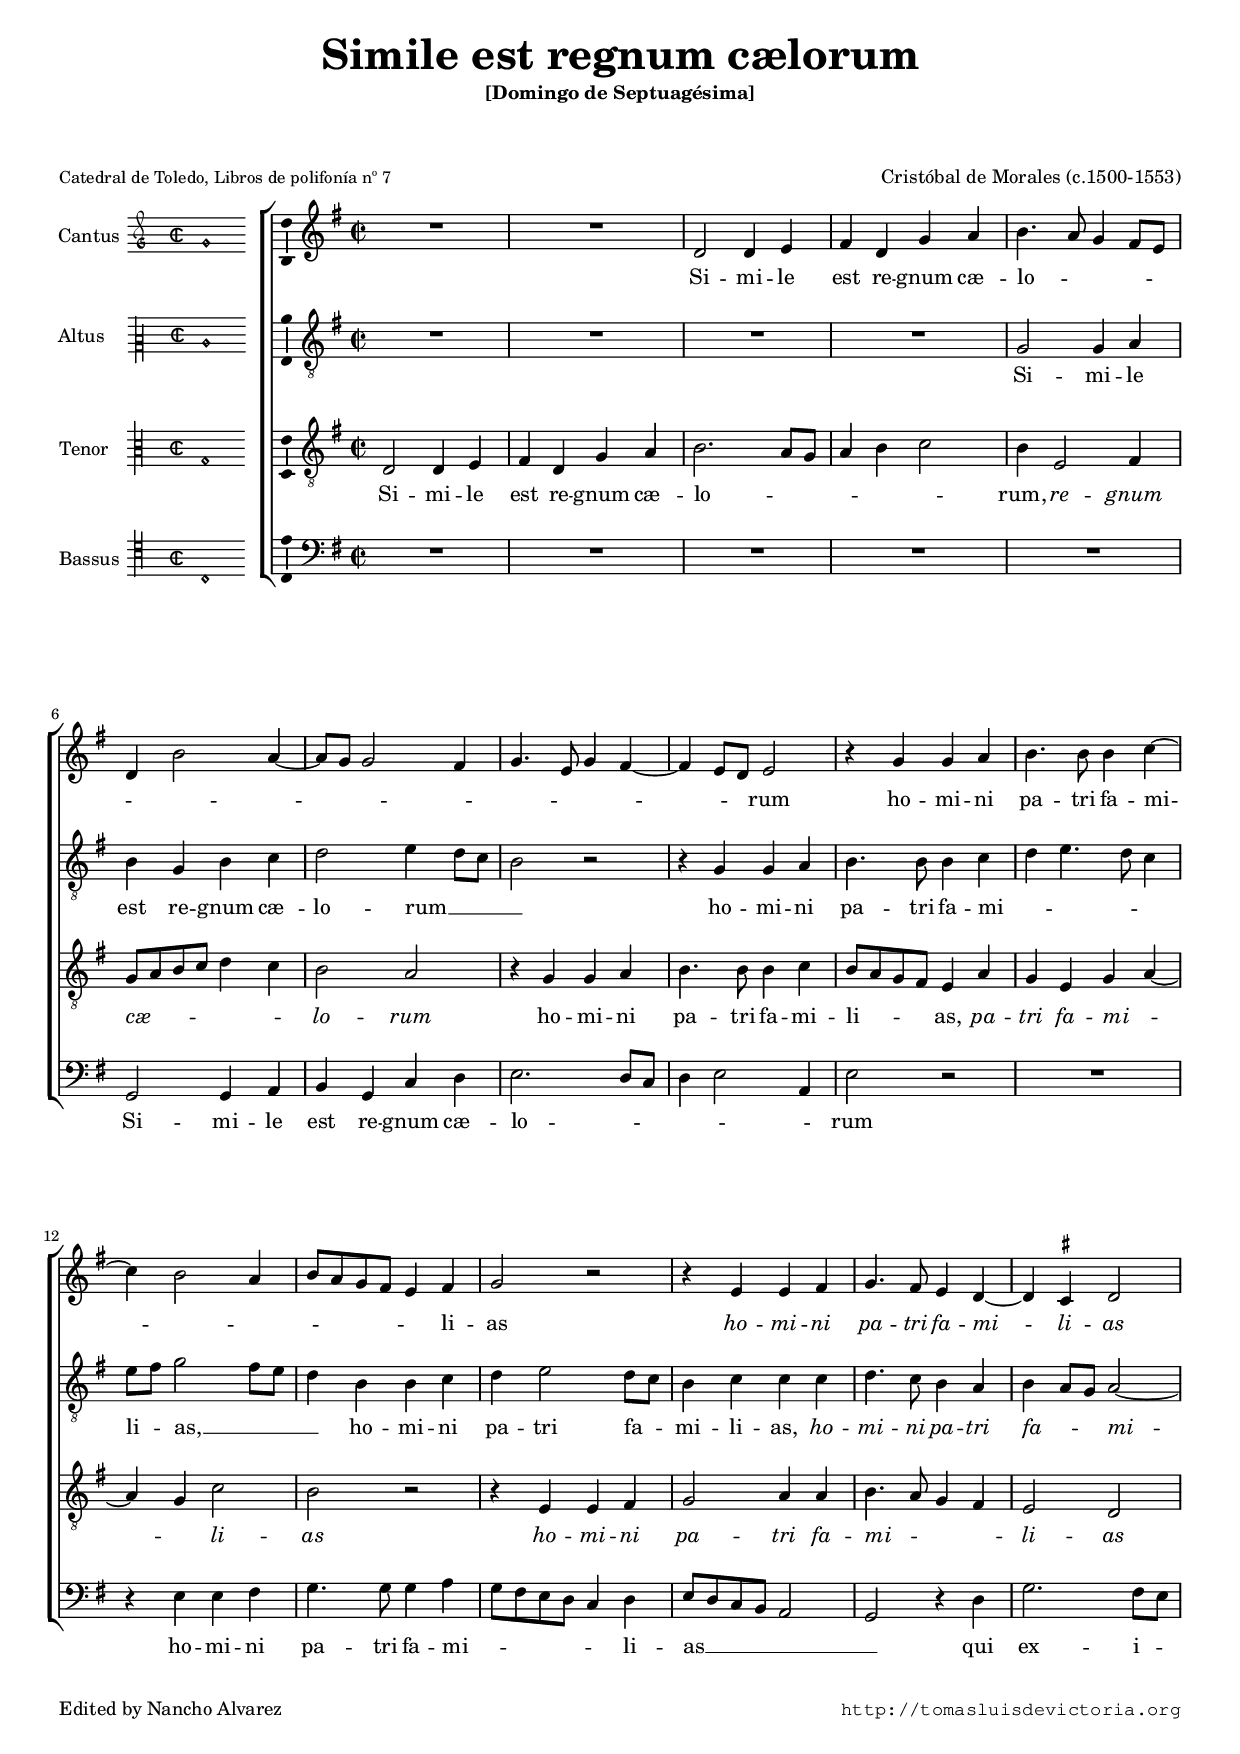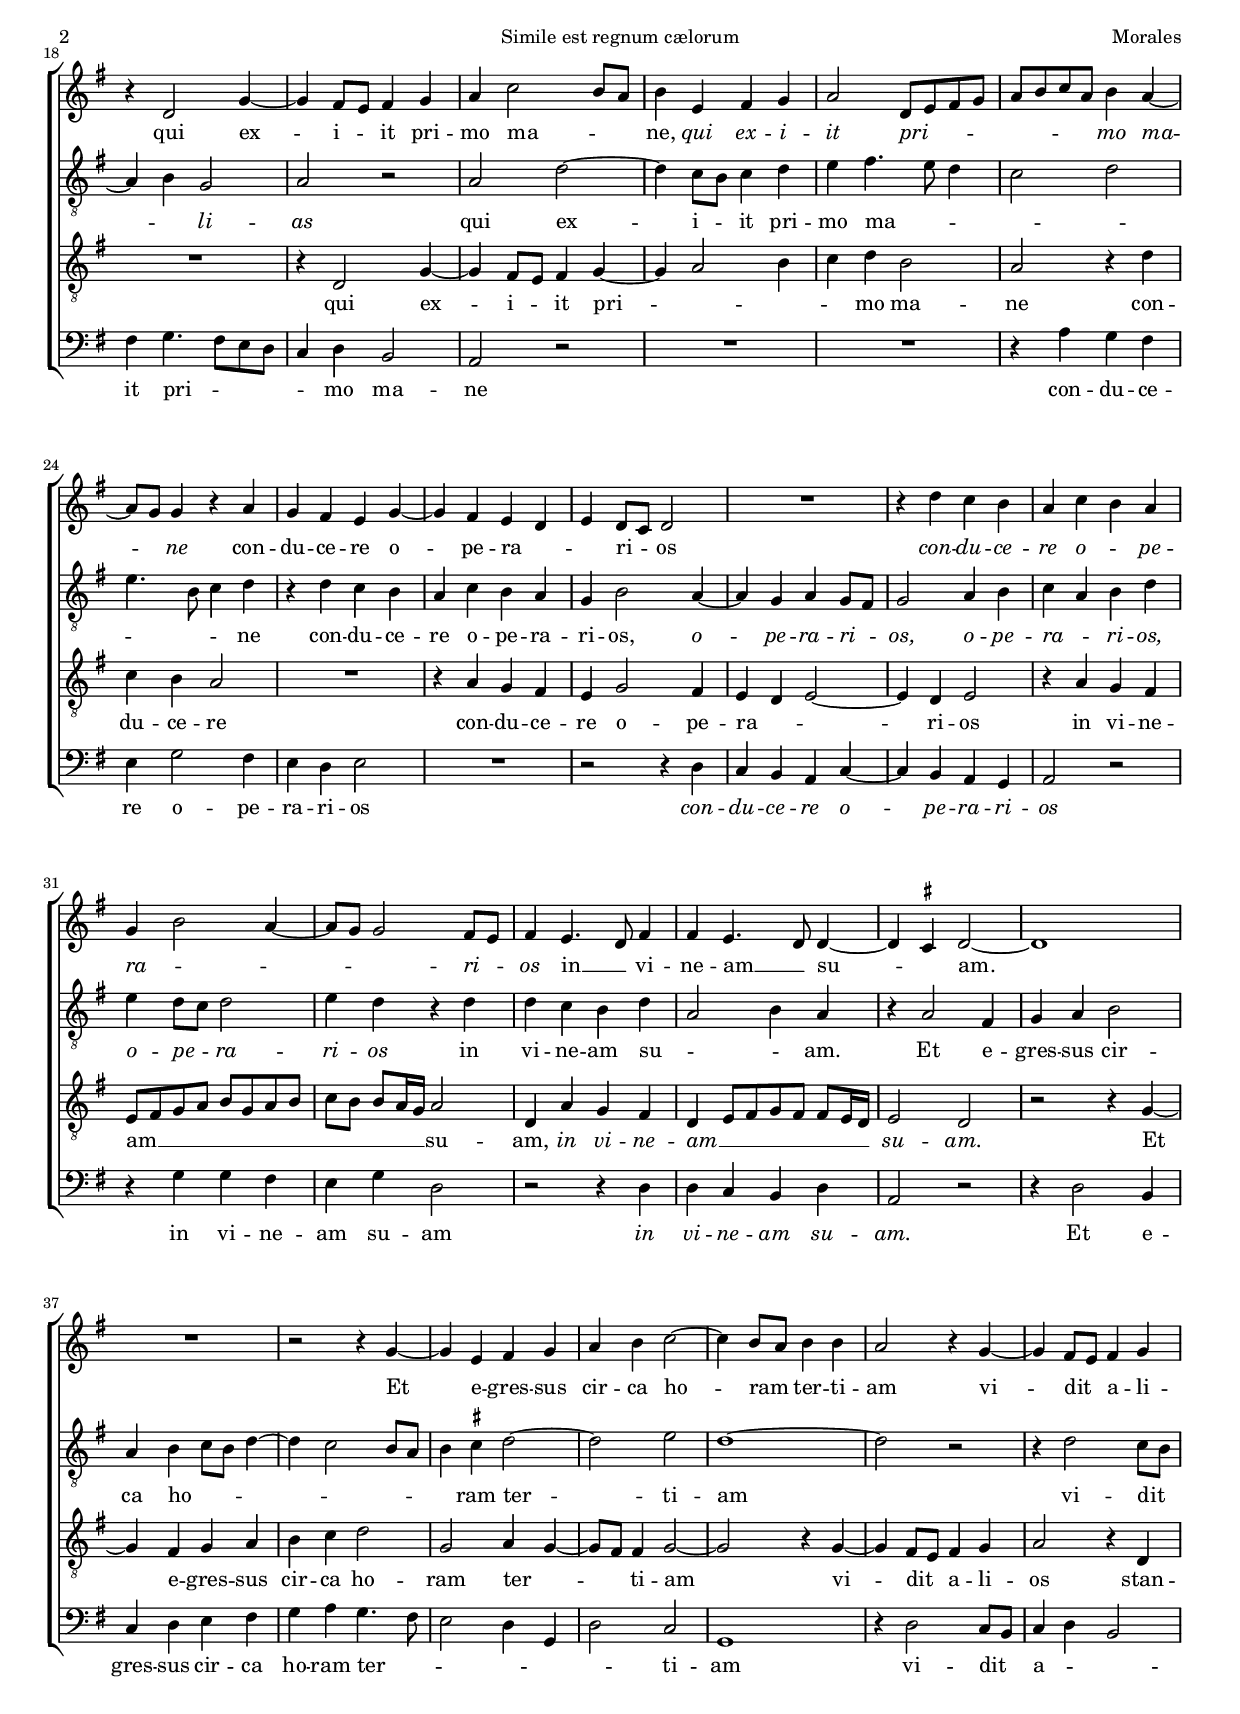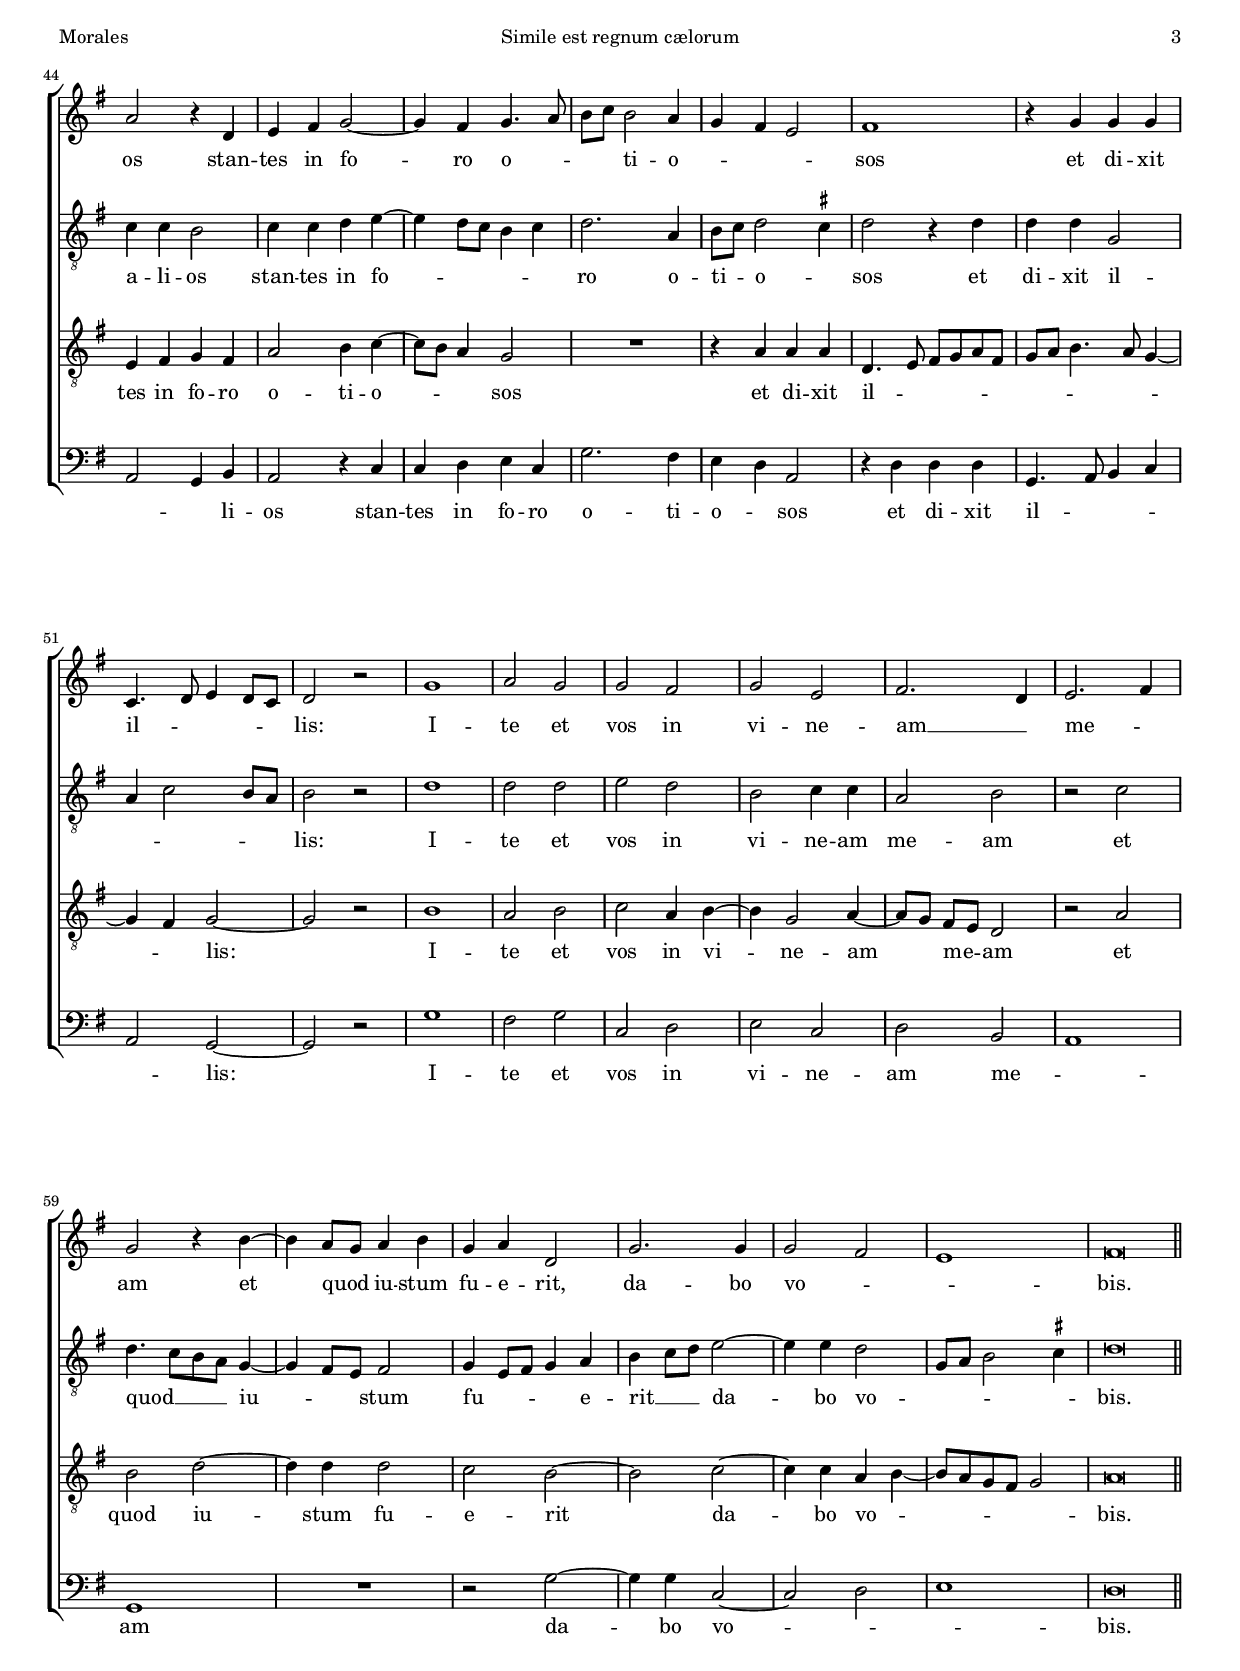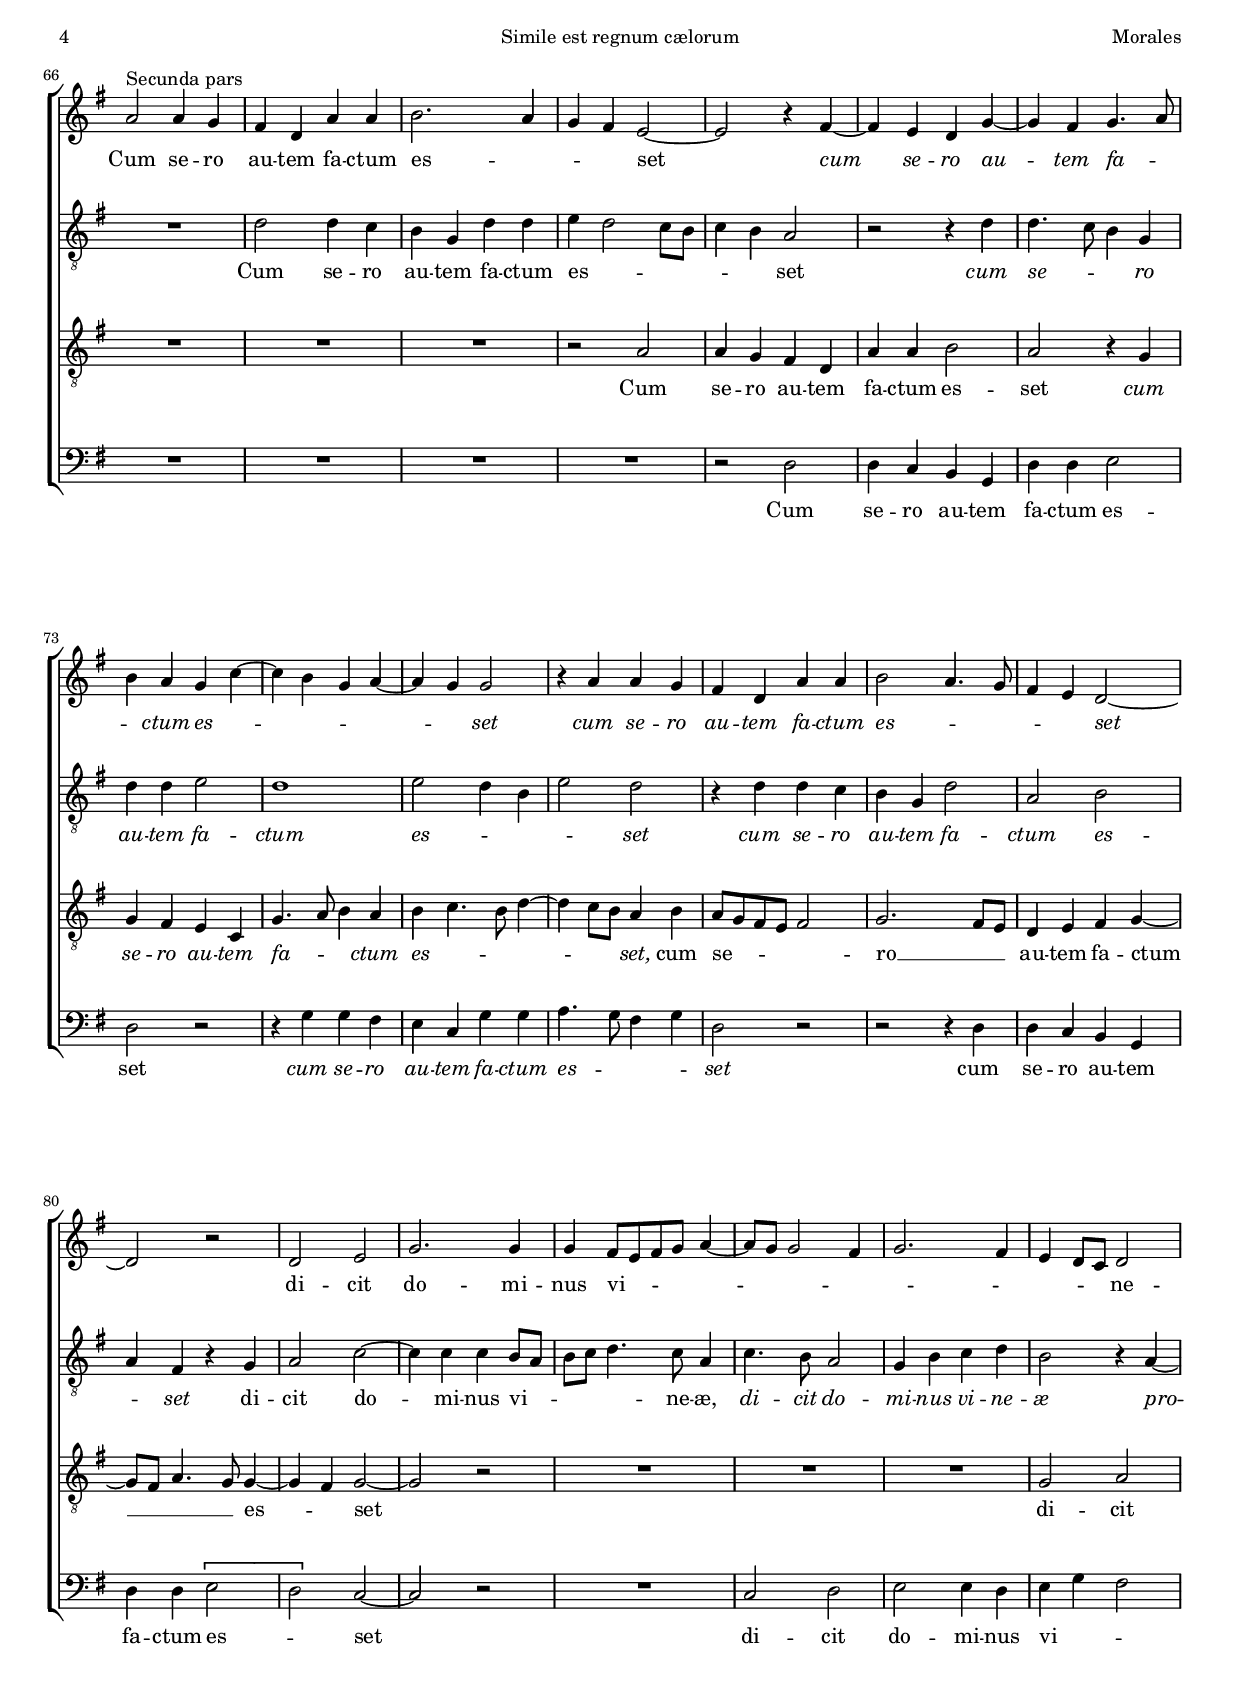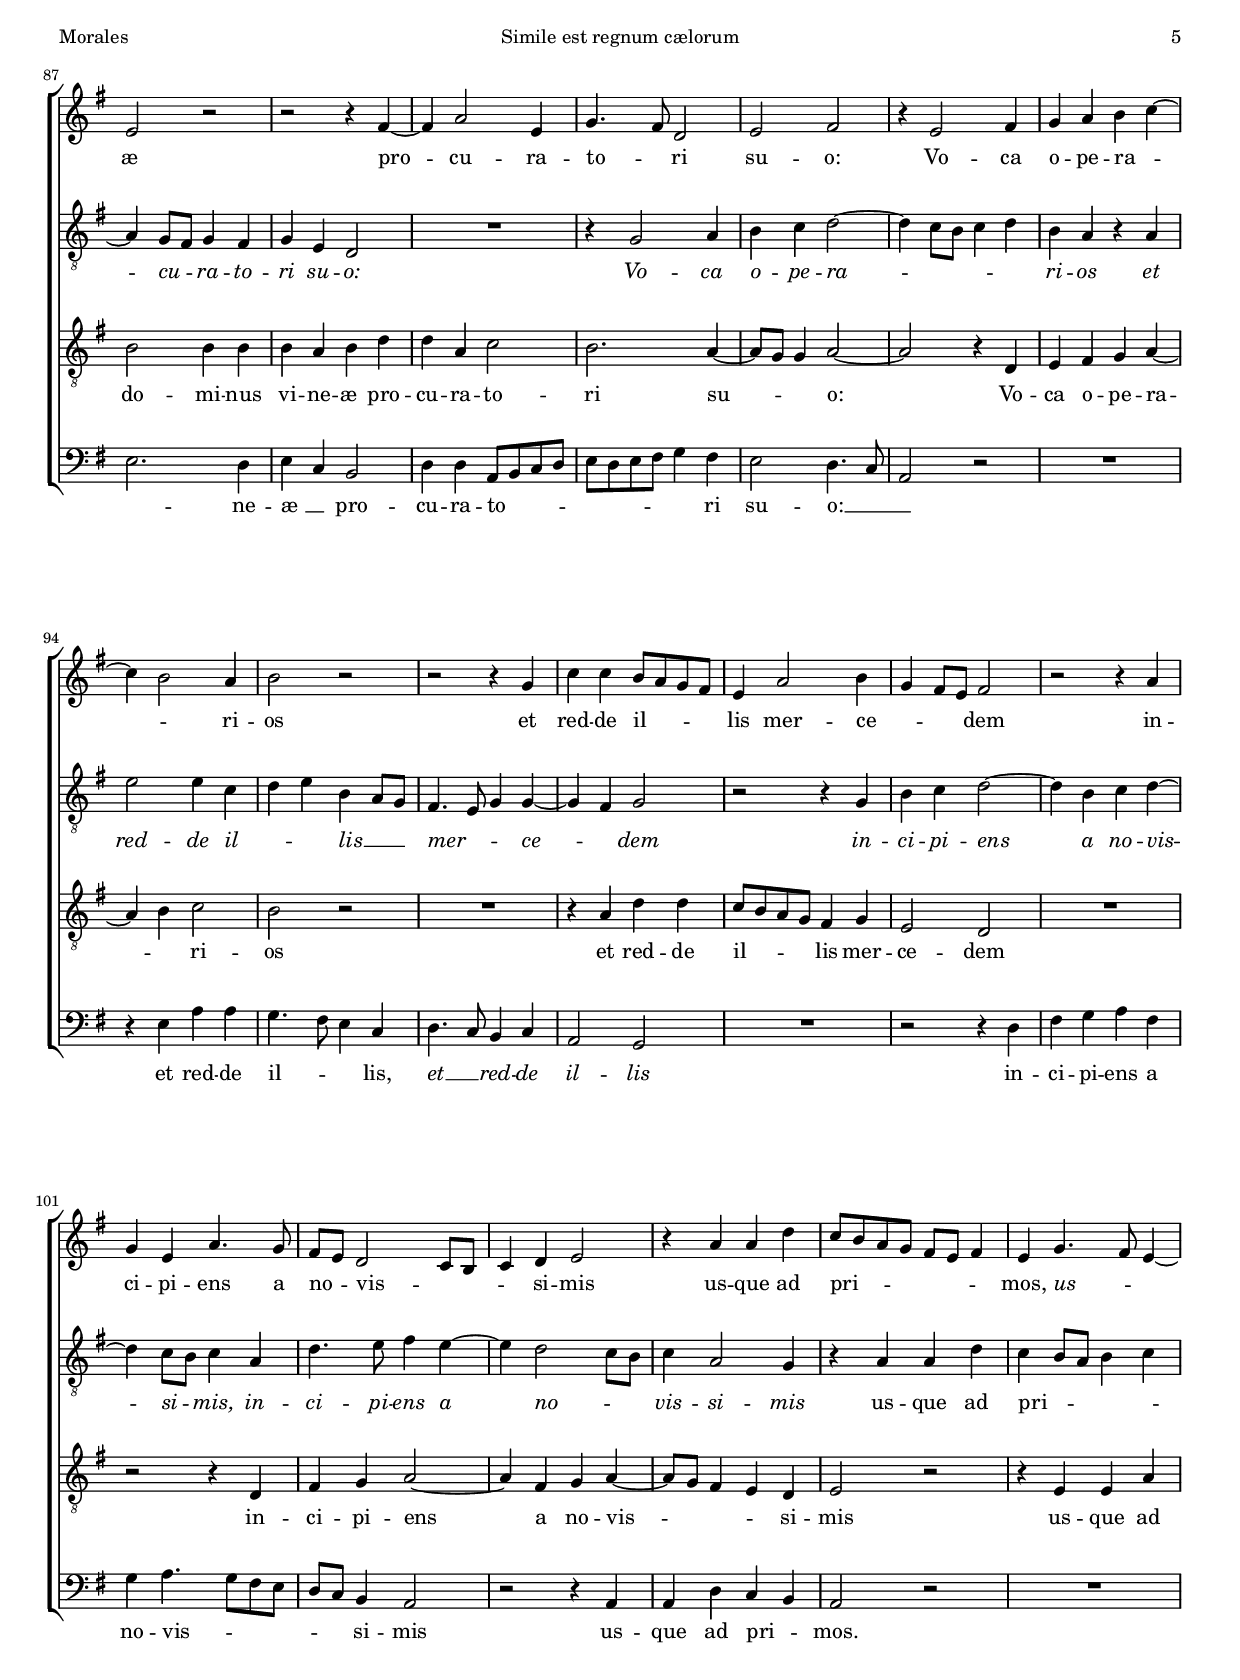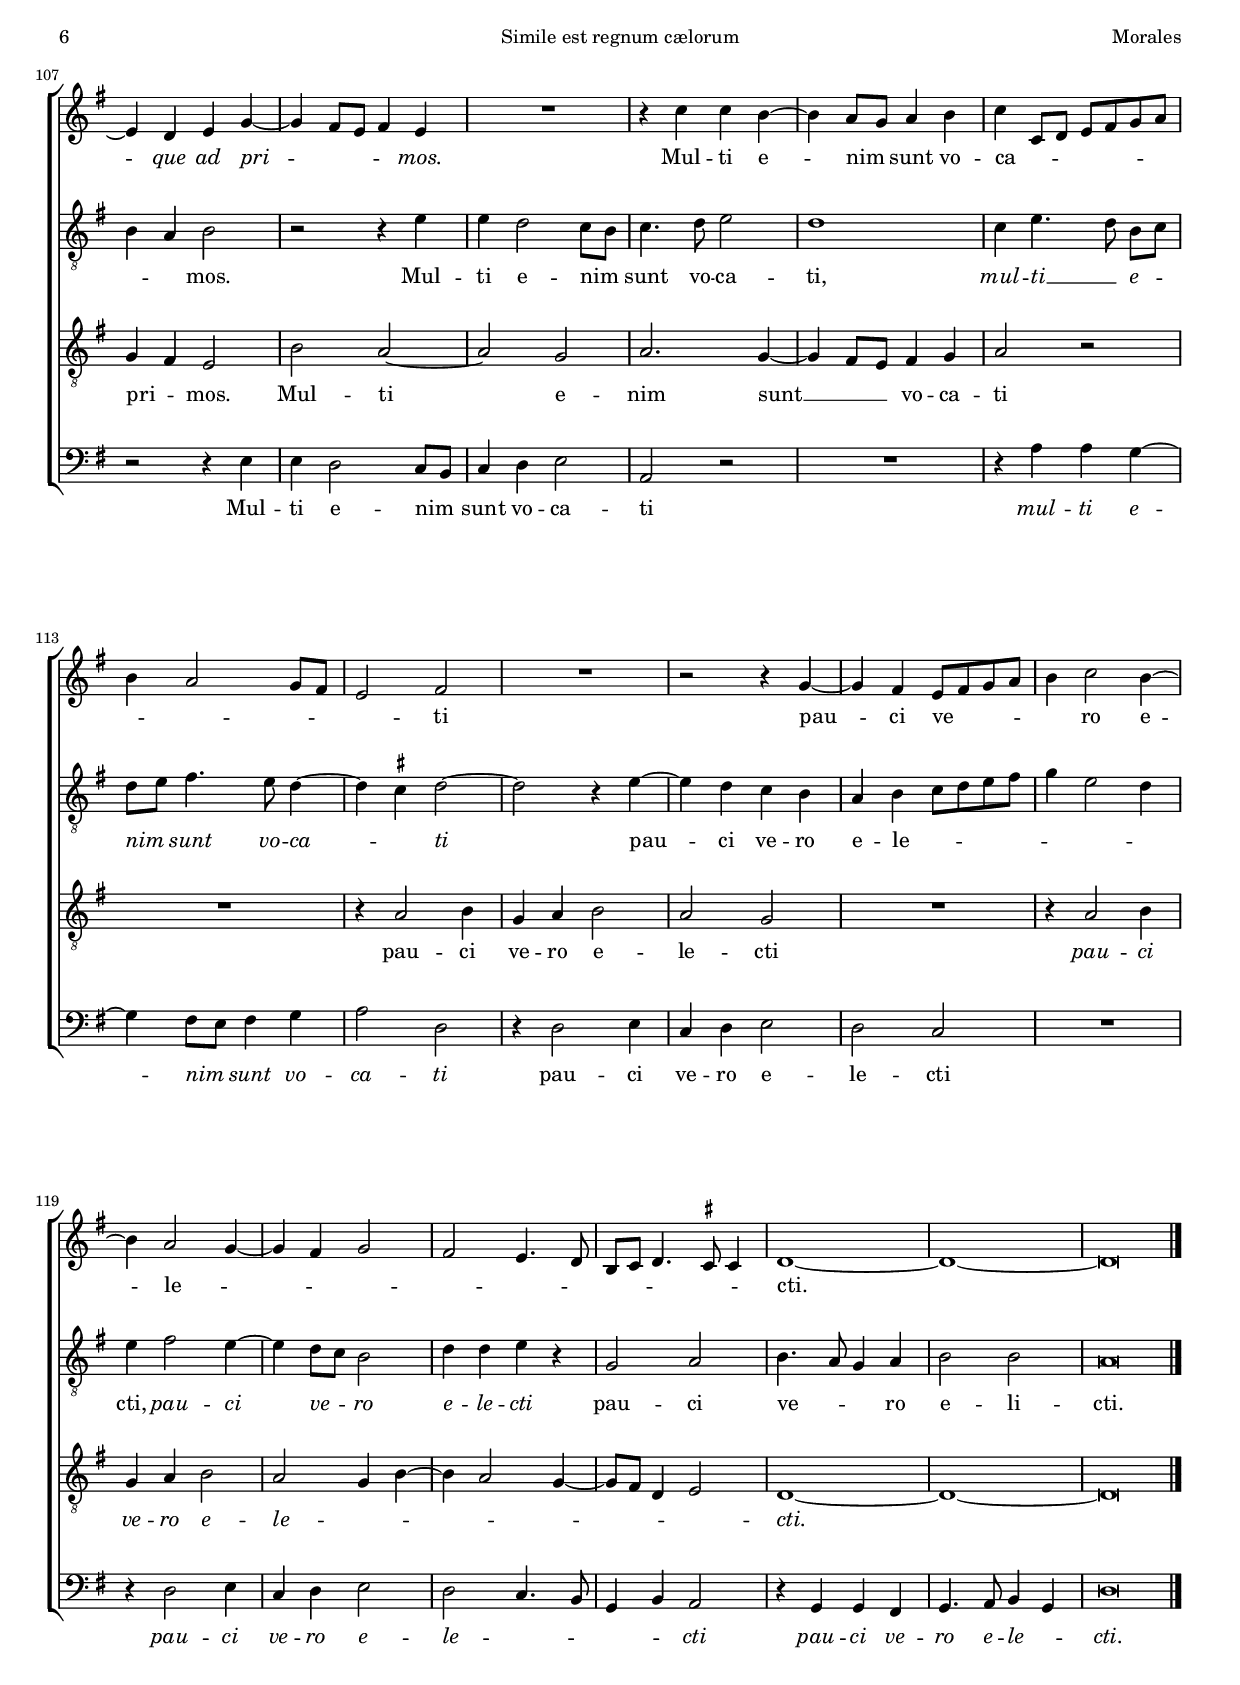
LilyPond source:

\version "2.18.0"

#(set-default-paper-size "a4")
#(set-global-staff-size 16.4)
#(ly:set-option 'point-and-click #f)
%mobile -s15.5 -i3.2

italicas=\override LyricText.font-shape = #'italic
rectas=\override LyricText.font-shape = #'upright
ss=\once \set suggestAccidentals = ##t
incipitwidth = 20
mtempo={\tempo 4 = 100}
mtempob={\tempo 4 = 50}

htitle="Simile est regnum cælorum"
hcomposer="Morales"

\header {
	title=\markup{\fontsize #3 "Simile est regnum cælorum"}
	subtitle=\markup{\smaller "[Domingo de Septuagésima]"}
	subsubtitle=\markup{\null \vspace #2 }
	composer="Cristóbal de Morales (c.1500-1553)"
        pdfauthor=\composer
	%opus="(-)"
	poet=\markup{\fontsize #-1 "Catedral de Toledo, Libros de polifonía nº 7"}
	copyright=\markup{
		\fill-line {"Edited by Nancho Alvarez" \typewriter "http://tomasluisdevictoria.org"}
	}
%	tagline=""
}


global={\key c \major \time 2/2 
        \skip 1*65 \bar "||" \pageBreak
	\skip 1*60 \bar "|."
}

cantus={
	R1*4/4 |
	R1*4/4 |
	g'2 g'4 a' |
	b' g' c'' d'' |
%5
	e''4. d''8 c''4 b'8 a' |
	g'4 e''2 d''4 ~ |
	d''8 c'' c''2 b'4 |
	c''4. a'8 c''4 b' ~ |
	b' a'8 g' a'2 |
%10
	r4 c'' c'' d'' |
	e''4. e''8 e''4 f'' ~ |
	f'' e''2 d''4 |
	e''8 d'' c'' b' a'4 b' |
	c''2 r |
%15
	r4 a' a' b' |
	c''4. b'8 a'4 g' ~ |
	g' \ss fis' g'2 |
	r4 g'2 c''4 ~ |
	c'' b'8 a' b'4 c'' |
%20
	d'' f''2 e''8 d'' |
	e''4 a' b' c'' |
	d''2 g'8 a' b' c'' |
	d'' e'' f'' d'' e''4 d'' ~ |
	d''8 c'' c''4 r d'' |
%25
	c'' b' a' c'' ~ |
	c'' b' a' g' |
	a' g'8 f' g'2 |
	R1*4/4 |
	r4 g'' f'' e'' |
%30
	d'' f'' e'' d'' |
	c'' e''2 d''4 ~ |
	d''8 c'' c''2 b'8 a' |
	b'4 a'4. g'8 b'4 |
	b' a'4. g'8 g'4 ~ |
%35
	g' \ss fis' g'2 ~ |
	g'1 |
	R1*4/4 |
	r2 r4 c'' ~ |
	c'' a' b' c'' |
%40
	d'' e'' f''2 ~ |
	f''4 e''8 d'' e''4 e'' |
	d''2 r4 c'' ~ |
	c'' b'8 a' b'4 c'' |
	d''2 r4 g' |
%45
	a' b' c''2 ~ |
	c''4 b' c''4. d''8 |
	e'' f'' e''2 d''4 |
	c'' b' a'2 |
	b'1 |
%50
	r4 c'' c'' c'' |
	f'4. g'8 a'4 g'8 f' |
	g'2 r |
	c''1 |
	d''2 c'' |
%55
	c'' b' |
	c'' a' |
	b'2. g'4 |
	a'2. b'4 |
	c''2 r4 e'' ~ |
%60
	e'' d''8 c'' d''4 e'' |
	c'' d'' g'2 |
	c''2. c''4 |
	c''2 b' |
	a'1 |
%65
	b'\breve*1/2 |
	d''2^"Secunda pars" d''4 c'' |
	b' g' d'' d'' |
	e''2. d''4 |
	c'' b' a'2 ~ |
%70
	a' r4 b' ~ |
	b' a' g' c'' ~ |
	c'' b' c''4. d''8 |
	e''4 d'' c'' f'' ~ |
	f'' e'' c'' d'' ~ |
%75
	d'' c'' c''2 |
	r4 d'' d'' c'' |
	b' g' d'' d'' |
	e''2 d''4. c''8 |
	b'4 a' g'2 ~ |
%80
	g' r |
	g' a' |
	c''2. c''4 |
	c''  b'8[ a' b' c''] d''4 ~ |
	d''8 c'' c''2 b'4 |
%85
	c''2. b'4 |
	a' g'8 f' g'2 |
	a' r |
	r r4 b' ~ |
	b' d''2 a'4 |
%90
	c''4. b'8 g'2 |
	a' b' |
	r4 a'2 b'4 |
	c'' d'' e'' f'' ~ |
	f'' e''2 d''4 |
%95
	e''2 r |
	r r4 c'' |
	f'' f'' e''8 d'' c'' b' |
	a'4 d''2 e''4 |
	c'' b'8 a' b'2 |
%100
	r r4 d'' |
	c'' a' d''4. c''8 |
	b' a' g'2 f'8 e' |
	f'4 g' a'2 |
	r4 d'' d'' g'' |
%105
	f''8 e'' d'' c'' b' a' b'4 |
	a' c''4. b'8 a'4 ~ |
	a' g' a' c'' ~ |
	c'' b'8 a' b'4 a' |
	R1*4/4 |
%110
	r4 f'' f'' e'' ~ |
	e'' d''8 c'' d''4 e'' |
	f'' f'8 g' a' b' c'' d'' |
	e''4 d''2 c''8 b' |
	a'2 b' |
%115
	R1*4/4 |
	r2 r4 c'' ~ |
	c'' b' a'8 b' c'' d'' |
	e''4 f''2 e''4 ~ |
	e'' d''2 c''4 ~ |
%120
	c'' b' c''2 |
	b' a'4. g'8 |
	e' f' g'4. \ss fis'8 fis'4 |
	g'1 ~ |
	g' ~ |
%125
	g'\breve*1/2
}

altus={
	R1*4/4 |
	R1*4/4 |
	R1*4/4 |
	R1*4/4 |
%5
	c'2 c'4 d' |
	e' c' e' f' |
	g'2 a'4 g'8 f' |
	e'2 r |
	r4 c' c' d' |
%10
	e'4. e'8 e'4 f' |
	g' a'4. g'8 f'4 |
	a'8 b' c''2 b'8 a' |
	g'4 e' e' f' |
	g' a'2 g'8 f' |
%15
	e'4 f' f' f' |
	g'4. f'8 e'4 d' |
	e' d'8 c' d'2 ~ |
	d'4 e' c'2 |
	d' r |
%20
	d' g' ~ |
	g'4 f'8 e' f'4 g' |
	a' b'4. a'8 g'4 |
	f'2 g' |
	a'4. e'8 f'4 g' |
%25
	r g' f' e' |
	d' f' e' d' |
	c' e'2 d'4 ~ |
	d' c' d' c'8 b |
	c'2 d'4 e' |
%30
	f' d' e' g' |
	a' g'8 f' g'2 |
	a'4 g' r g' |
	g' f' e' g' |
	d'2 e'4 d' |
%35
	r d'2 b4 |
	c' d' e'2 |
	d'4 e' f'8 e' g'4 ~ |
	g' f'2 e'8 d' |
	e'4 \ss fis' g'2 ~ |
%40
	g' a' |
	g'1 ~ |
	g'2 r |
	r4 g'2 f'8 e' |
	f'4 f' e'2 |
%45
	f'4 f' g' a' ~ |
	a' g'8 f' e'4 f' |
	g'2. d'4 |
	e'8 f' g'2 \ss fis'4 |
	g'2 r4 g' |
%50
	g' g' c'2 |
	d'4 f'2 e'8 d' |
	e'2 r |
	g'1 |
	g'2 g' |
%55
	a' g' |
	e' f'4 f' |
	d'2 e' |
	r f' |
	g'4.  f'8[ e' d'] c'4 ~ |
%60
	c' b8 a b2 |
	c'4 a8 b c'4 d' |
	e' f'8 g' a'2 ~ |
	a'4 a' g'2 |
	c'8 d' e'2 \ss fis'4 |
%65
	g'\breve*1/2 |
	R1*4/4 |
	g'2 g'4 f' |
	e' c' g' g' |
	a' g'2 f'8 e' |
%70
	f'4 e' d'2 |
	r r4 g' |
	g'4. f'8 e'4 c' |
	g' g' a'2 |
	g'1 |
%75
	a'2 g'4 e' |
	a'2 g' |
	r4 g' g' f' |
	e' c' g'2 |
	d' e' |
%80
	d'4 b r c' |
	d'2 f' ~ |
	f'4 f' f' e'8 d' |
	e' f' g'4. f'8 d'4 |
	f'4. e'8 d'2 |
%85
	c'4 e' f' g' |
	e'2 r4 d' ~ |
	d' c'8 b c'4 b |
	c' a g2 |
	R1*4/4 |
%90
	r4 c'2 d'4 |
	e' f' g'2 ~ |
	g'4 f'8 e' f'4 g' |
	e' d' r d' |
	a'2 a'4 f' |
%95
	g' a' e' d'8 c' |
	b4. a8 c'4 c' ~ |
	c' b c'2 |
	r r4 c' |
	e' f' g'2 ~ |
%100
	g'4 e' f' g' ~ |
	g' f'8 e' f'4 d' |
	g'4. a'8 b'4 a' ~ |
	a' g'2 f'8 e' |
	f'4 d'2 c'4 |
%105
	r d' d' g' |
	f' e'8 d' e'4 f' |
	e' d' e'2 |
	r r4 a' |
	a' g'2 f'8 e' |
%110
	f'4. g'8 a'2 |
	g'1 |
	f'4 a'4. g'8  e'[ f'] |
	g' a' b'4. a'8 g'4 ~ |
	g' \ss fis' g'2 ~ |
%115
	g' r4 a' ~ |
	a' g' f' e' |
	d' e' f'8 g' a' b' |
	c''4 a'2 g'4 |
	a' b'2 a'4 ~ |
%120
	a' g'8 f' e'2 |
	g'4 g' a' r |
	c'2 d' |
	e'4. d'8 c'4 d' |
	e'2 e' |
%125
	d'\breve*1/2
}

tenor={
	g2 g4 a |
	b g c' d' |
	e'2. d'8 c' |
	d'4 e' f'2 |
%5
	e'4 a2 b4 |
	c'8 d' e' f' g'4 f' |
	e'2 d' |
	r4 c' c' d' |
	e'4. e'8 e'4 f' |
%10
	e'8 d' c' b a4 d' |
	c' a c' d' ~ |
	d' c' f'2 |
	e' r |
	r4 a a b |
%15
	c'2 d'4 d' |
	e'4. d'8 c'4 b |
	a2 g |
	R1*4/4 |
	r4 g2 c'4 ~ |
%20
	c' b8 a b4 c' ~ |
	c' d'2 e'4 |
	f' g' e'2 |
	d' r4 g' |
	f' e' d'2 |
%25
	R1*4/4 |
	r4 d' c' b |
	a c'2 b4 |
	a g a2 ~ |
	a4 g a2 |
%30
	r4 d' c' b |
	a8 b c' d' e' c' d' e' |
	 f'[ e']  e'[ d'16 c'] d'2 |
	g4 d' c' b |
	g  a8[ b c' b]  b[ a16 g] |
%35
	a2 g |
	r r4 c' ~ |
	c' b c' d' |
	e' f' g'2 |
	c' d'4 c' ~ |
%40
	c'8 b b4 c'2 ~ |
	c' r4 c' ~ |
	c' b8 a b4 c' |
	d'2 r4 g |
	a b c' b |
%45
	d'2 e'4 f' ~ |
	f'8 e' d'4 c'2 |
	R1*4/4 |
	r4 d' d' d' |
	g4. a8 b c' d' b |
%50
	c' d' e'4. d'8 c'4 ~ |
	c' b c'2 ~ |
	c' r |
	e'1 |
	d'2 e' |
%55
	f' d'4 e' ~ |
	e' c'2 d'4 ~ |
	 d'8[ c']  b[ a] g2 |
	r d' |
	e' g' ~ |
%60
	g'4 g' g'2 |
	f' e' ~ |
	e' f' ~ |
	f'4 f' d' e' ~ |
	e'8 d' c' b c'2 |
%65
	d'\breve*1/2 |
	R1*4/4 |
	R1*4/4 |
	R1*4/4 |
	r2 d' |
%70
	d'4 c' b g |
	d' d' e'2 |
	d' r4 c' |
	c' b a f |
	c'4. d'8 e'4 d' |
%75
	e' f'4. e'8 g'4 ~ |
	g' f'8 e' d'4 e' |
	d'8 c' b a b2 |
	c'2. b8 a |
	g4 a b c' ~ |
%80
	c'8 b d'4. c'8 c'4 ~ |
	c' b c'2 ~ |
	c' r |
	R1*4/4 |
	R1*4/4 |
%85
	R1*4/4 |
	c'2 d' |
	e' e'4 e' |
	e' d' e' g' |
	g' d' f'2 |
%90
	e'2. d'4 ~ |
	d'8 c' c'4 d'2 ~ |
	d' r4 g |
	a b c' d' ~ |
	d' e' f'2 |
%95
	e' r |
	R1*4/4 |
	r4 d' g' g' |
	f'8 e' d' c' b4 c' |
	a2 g |
%100
	R1*4/4 |
	r2 r4 g |
	b c' d'2 ~ |
	d'4 b c' d' ~ |
	d'8 c' b4 a g |
%105
	a2 r |
	r4 a a d' |
	c' b a2 |
	e' d' ~ |
	d' c' |
%110
	d'2. c'4 ~ |
	c' b8 a b4 c' |
	d'2 r |
	R1*4/4 |
	r4 d'2 e'4 |
%115
	c' d' e'2 |
	d' c' |
	R1*4/4 |
	r4 d'2 e'4 |
	c' d' e'2 |
%120
	d' c'4 e' ~ |
	e' d'2 c'4 ~ |
	c'8 b g4 a2 |
	g1 ~ |
	g ~ |
%125
	g\breve*1/2
}

bassus={
	R1*4/4 |
	R1*4/4 |
	R1*4/4 |
	R1*4/4 |
%5
	R1*4/4 |
	c2 c4 d |
	e c f g |
	a2. g8 f |
	g4 a2 d4 |
%10
	a2 r |
	R1*4/4 |
	r4 a a b |
	c'4. c'8 c'4 d' |
	c'8 b a g f4 g |
%15
	a8 g f e d2 |
	c r4 g |
	c'2. b8 a |
	b4 c'4. b8 a g |
	f4 g e2 |
%20
	d r |
	R1*4/4 |
	R1*4/4 |
	r4 d' c' b |
	a c'2 b4 |
%25
	a g a2 |
	R1*4/4 |
	r2 r4 g |
	f e d f ~ |
	f e d c |
%30
	d2 r |
	r4 c' c' b |
	a c' g2 |
	r r4 g |
	g f e g |
%35
	d2 r |
	r4 g2 e4 |
	f g a b |
	c' d' c'4. b8 |
	a2 g4 c |
%40
	g2 f |
	c1 |
	r4 g2 f8 e |
	f4 g e2 |
	d c4 e |
%45
	d2 r4 f |
	f g a f |
	c'2. b4 |
	a g d2 |
	r4 g g g |
%50
	c4. d8 e4 f |
	d2 c ~ |
	c r |
	c'1 |
	b2 c' |
%55
	f g |
	a f |
	g e |
	d1 |
	c |
%60
	R1*4/4 |
	r2 c' ~ |
	c'4 c' f2 ~ |
	f g |
	a1 |
%65
	g\breve*1/2 |
	R1*4/4 |
	R1*4/4 |
	R1*4/4 |
	R1*4/4 |
%70
	r2 g |
	g4 f e c |
	g g a2 |
	g r |
	r4 c' c' b |
%75
	a f c' c' |
	d'4. c'8 b4 c' |
	g2 r |
	r r4 g |
	g f e c |
%80
	g g \[a2 |
	g\] f ~ |
	f r |
	R1*4/4 |
	f2 g |
%85
	a a4 g |
	a c' b2 | % CSIC b c' b2
	a2. g4 |
	a f e2 |
	g4 g d8 e f g |
%90
	a g a b c'4 b |
	a2 g4. f8 |
	d2 r |
	R1*4/4 |
	r4 a d' d' |
%95
	c'4. b8 a4 f |
	g4. f8 e4 f |
	d2 c |
	R1*4/4 |
	r2 r4 g |
%100
	b c' d' b |
	c' d'4. c'8 b a |
	g f e4 d2 |
	r r4 d |
	d g f e |
%105
	d2 r |
	R1*4/4 |
	r2 r4 a |
	a g2 f8 e |
	f4 g a2 |
%110
	d r |
	R1*4/4 |
	r4 d' d' c' ~ |
	c' b8 a b4 c' |
	d'2 g |
%115
	r4 g2 a4 |
	f g a2 |
	g f |
	R1*4/4 |
	r4 g2 a4 |
%120
	f g a2 |
	g f4. e8 |
	c4 e d2 |
	r4 c c b, |
	c4. d8 e4 c |
%125
	g\breve*1/2
}

textocantus=\lyricmode{
Si -- mi -- le est re -- gnum 
cæ_ -- lo -- _ _ _ _ _ _ _ _ _ _ _ _ _ _ _ _ _ _ rum
ho -- mi -- ni pa -- tri fa -- mi -- _ _ _ _ _ _ _ _ li -- as
\italicas
ho -- mi -- ni pa -- tri fa -- mi -- _ li -- as
\rectas
qui ex -- _ i -- _ it pri -- mo ma -- _ _ ne,
\italicas
qui ex -- i -- it pri -- _ _ _ _ _ _ _ mo ma -- _ _ ne
\rectas
con -- du -- ce -- re o -- _ pe -- ra -- _ _ ri -- _ os
\italicas
con -- du -- ce -- re o -- _ pe -- ra -- _ _ _ _ _ ri -- _ os
\rectas
in __ _ vi -- ne -- am __ _ su -- _ _ am. _
Et _ e -- gres -- sus cir -- ca ho -- _ ram _ ter -- ti -- am
vi -- _ dit _ a -- li -- os
stan -- tes in fo -- _ ro o -- _ _ _ ti -- o -- _ _ _ sos
et di -- xit il -- _ _ _ _ lis:
I -- te et vos in vi -- ne -- am __ _ me -- _ am
et _ quod _ iu -- stum fu -- e -- rit,
da -- bo vo -- _ _ bis.
Cum se -- ro au -- tem fa -- ctum es -- _ _ _ set _
\italicas
cum _ se -- ro au -- _ tem fa -- _ _ ctum es -- _ _ _ _ _ _ _ set
cum se -- ro au -- tem fa -- ctum es -- _ _ _ _ set _
\rectas
di -- cit do -- mi -- nus vi -- _ _ _ _ _ _ _ _ _ _ _ _ _ ne -- æ_
pro -- _ cu -- ra -- to -- _ ri su -- o:
Vo -- ca o -- pe -- ra -- _ _ _ ri -- os
et red -- de il -- _ _ _ lis mer -- ce -- _ _ _ dem
in -- ci -- pi -- ens a no -- _ vis -- _ _ _ si -- mis
us -- que ad pri -- _ _ _ _ _ _ mos,
\italicas
us -- _ _ _ que ad pri -- _ _ _ _ mos.
\rectas
Mul -- ti e -- _ nim _ sunt vo -- ca -- _ _ _ _ _ _ _ _ _ _ _ ti
pau -- _ ci ve -- _ _ _ _ ro e -- _ le -- _ _ _ _ _ _ _ _ _ _ _ _ cti. _ _ 

}

textoaltus=\lyricmode{
Si -- mi -- le est re -- gnum cæ_ -- lo -- rum __ _ _ _ 
ho -- mi -- ni pa -- tri fa -- mi -- _ _ _ _ li -- _ as, __ _ _ _ 
ho -- mi -- ni pa -- tri fa -- _ mi -- li -- as,
\italicas
ho -- mi -- ni pa -- tri fa -- _ _ mi -- _ _ li -- as
\rectas
qui ex -- _ i -- _ it pri -- mo ma -- _ _ _ _ _ _ _ ne
con -- du -- ce -- re o -- pe -- ra -- ri -- os,
\italicas
o -- _ pe -- ra -- ri -- _ os,
o -- pe -- ra -- _ ri -- os,
o -- pe -- _ ra -- ri -- os
\rectas
in vi -- ne -- am su -- _ _ am.
Et e -- gres -- sus cir -- ca ho -- _ _ _ _ _ _ _ _ ram ter -- _ ti -- am _ % ram _
vi -- dit _ a -- li -- os stan -- tes in fo -- _ _ _ _ _ ro 
o -- ti -- _ o -- _ sos
et di -- xit il -- _ _ _ _ lis:
I -- te et vos in vi -- ne -- am me -- am
et quod __ _ _ _ iu -- _ _ _ stum fu -- _ _ _ e -- rit __ _ _ 
da -- _ bo vo -- _ _ _ _ bis.
Cum se -- ro au -- tem fa -- ctum es -- _ _ _ _ _ set
\italicas
cum se -- _ _ ro au -- tem fa -- ctum es -- _ _ _ set
cum se -- ro au -- tem fa -- ctum es -- _ set
\rectas
di -- cit do -- _ mi -- nus vi -- _ _ _ _ ne -- æ,
\italicas
di -- cit do -- mi -- nus vi -- ne -- æ_
pro -- _ cu -- _ ra -- to -- ri su -- o:
Vo -- ca o -- pe -- ra -- _ _ _ _ _ ri -- os
et red -- de il -- _ _ lis __ _ _ mer -- _ _ ce -- _ _ dem
in -- ci -- pi -- ens _ 
a no -- vis -- _ si -- _ mis,
\italicas
in -- ci -- pi -- ens a _ no -- _ _ vis -- si -- mis
\rectas
us -- que ad pri -- _ _ _ _ _ _ mos.
Mul -- ti e -- nim _ sunt vo -- ca -- ti,
\italicas
mul -- ti __ _ e -- _ nim _ sunt vo -- ca -- _ _ ti _
\rectas
pau -- _ ci ve -- ro e -- le -- _ _ _ _ _ _ _ cti,
\italicas
pau -- ci _ ve -- _ ro e -- le -- cti
\rectas
pau -- ci ve -- _ _ ro e -- li -- cti.

}

textotenor=\lyricmode{
Si -- mi -- le est re -- gnum cæ_ -- lo -- _ _ _ _ _ rum,
\italicas
re -- gnum cæ_ -- _ _ _ _ _ lo -- rum
\rectas
ho -- mi -- ni pa -- tri fa -- mi -- li -- _ _ _ as,
\italicas
pa -- tri fa -- mi -- _ _ _ li -- as
ho -- mi -- ni pa -- tri fa -- mi -- _ _ _ li -- as
\rectas
qui ex -- _ i -- _ it pri -- _ _ _ _ mo ma -- ne
con -- du -- ce -- re
con -- du -- ce -- re o -- pe -- ra -- _ _ _ ri -- os
in vi -- ne -- am __ _ _ _ _ _ _ _ _ _ _ _ _ su -- am,
\italicas
in vi -- ne -- am __ _ _ _ _ _ _ _ su -- am.
\rectas
Et _ e -- gres -- sus cir -- ca ho -- ram ter -- _ _ _ ti -- am _
vi -- _ dit _ a -- li -- os
stan -- tes in fo -- ro o -- ti -- o -- _ _ _ sos
et di -- xit il -- _ _ _ _ _ _ _ _ _ _ _ _ lis: _
I -- te et vos in vi -- _ ne -- am _ _ me -- _ am
et quod iu -- _ stum fu -- e -- rit _ da -- _ bo vo -- _ _ _ _ _ _ bis.
Cum se -- ro au -- tem fa -- ctum es -- set
\italicas
cum se -- ro au -- tem fa -- _ _ ctum es -- _ _ _ _ _ _ set,
\rectas
cum se -- _ _ _ _ ro __ _ _ 
au -- tem fa -- ctum __ _ _ _ _ es -- _ _ set _
di -- cit do -- mi -- nus vi -- ne -- æ_
pro -- cu -- ra -- to -- ri
su -- _ _ _ o: _
Vo -- ca o -- pe -- ra -- _ _ ri -- os
et red -- de il -- _ _ _ lis mer -- ce -- dem
in -- ci -- pi -- ens _
a no -- vis -- _ _ _ _ si -- mis
us -- que ad pri -- _ mos.
Mul -- ti _ e -- nim sunt __ _ _ _ vo -- ca -- ti
pau -- ci ve -- ro e -- le -- cti
\italicas
pau -- ci ve -- ro e -- le -- _ _ _ _ _ _ _ _ _ cti. _ _ 

}

textobassus=\lyricmode{
Si -- mi -- le est re -- gnum cæ_ -- lo -- _ _ _ _ _ rum
ho -- mi -- ni pa -- tri fa -- mi -- _ _ _ _ _ li -- as __ _ _ _ _ _ 
qui ex -- i -- _ it pri -- _ _ _ _ mo ma -- ne
con -- du -- ce -- re o -- pe -- ra -- ri -- os
\italicas
con -- du -- ce -- re o -- _ pe -- ra -- ri -- os
\rectas
in vi -- ne -- am su -- am
\italicas
in vi -- ne -- am su -- am.
\rectas
Et e -- gres -- sus cir -- ca ho -- ram ter -- _ _ _ _ _ ti -- am
vi -- dit _ a -- _ _ _ _ li -- os
stan -- tes in fo -- ro o -- ti -- o -- _ sos
et di -- xit il -- _ _ _ _ lis: _
I -- te et vos in vi -- ne -- am me -- _ am
da -- _ bo vo -- _ _ _ bis.
Cum se -- ro au -- tem fa -- ctum es -- set
\italicas
cum se -- ro au -- tem fa -- ctum es -- _ _ _ set
\rectas
cum se -- ro au -- tem fa -- ctum es -- _ set _
di -- cit do -- mi -- nus vi -- _ _ _ ne -- æ_ __ _
pro -- cu -- ra -- to -- _ _ _ _ _ _ _ _ ri su -- o: __ _ _ 
et red -- de il -- _ _ lis,
\italicas
et __ _ red -- de il -- lis
\rectas
in -- ci -- pi -- ens a no -- vis -- _ _ _ _ _ si -- mis
us -- que ad pri -- _ mos.
Mul -- ti e -- nim _ sunt vo -- ca -- ti
\italicas
mul -- ti e -- _ nim _ sunt vo -- ca -- ti
\rectas
pau -- ci ve -- ro e -- le -- cti
\italicas
pau -- ci ve -- ro e -- le -- _ _ _ _ cti
pau -- ci ve -- ro e -- le -- _ cti.

}

incipitcantus=\markup{
	\score{
		{ 
		\set Staff.instrumentName="Cantus "
		\override NoteHead.style = #'neomensural
		\override Staff.TimeSignature.style = #'neomensural
		\cadenzaOn 
		\clef "petrucci-g"
		\key c \major
		\time 2/2
                g'1
		} 

	\layout { line-width=\incipitwidth indent = 0 }
	}
}

incipitaltus=\markup{
	\score{
		{ 
		\set Staff.instrumentName="Altus    "
		\override NoteHead.style = #'neomensural 
		\override Staff.TimeSignature.style = #'neomensural
		\cadenzaOn 
		\clef "petrucci-c2"
		\key c \major
		\time 2/2
                c'1
		} 
	\layout { line-width=\incipitwidth indent = 0 }
	}
}


incipittenor=\markup{
	\score{
		{ 
		\set Staff.instrumentName="Tenor   "
		\override NoteHead.style = #'neomensural 
		\override Staff.TimeSignature.style = #'neomensural
		\cadenzaOn 
		\clef "petrucci-c3"
		\key c \major
		\time 2/2
                g1
		} 
	\layout { line-width=\incipitwidth indent=0 }
	}
}

incipitbassus=\markup{
	\score{
		{ 
		\set Staff.instrumentName="Bassus "
		\override NoteHead.style = #'neomensural
		\override Staff.TimeSignature.style = #'neomensural
		\cadenzaOn 
		\clef "petrucci-c4"
		\key c \major
		\time 2/2
                c1
		} 
	\layout { line-width=\incipitwidth indent = 0 }
	}
}

%\layout {
%       \context {\Voice
%               \remove Ligature_bracket_engraver
%               \consists Mensural_ligature_engraver
%       }
%       line-width=\incipitwidth
%       indent = 0
%}

\score {\transpose c' g{
\new ChoirStaff<<

	\new Staff <<\global
	\new Voice="v1" {
		\set Staff.instrumentName=\incipitcantus
		\clef "treble"
		\cantus }
	\new Lyrics \lyricsto "v1" {\textocantus }
	>>

	\new Staff <<\global
	\new Voice="v2" {
		\set Staff.instrumentName=\incipitaltus
		\clef "G_8"
		\altus }
	\new Lyrics \lyricsto "v2" {\textoaltus }
	>>
	
	\new Staff <<\global
	\new Voice="v3" {
		\set Staff.instrumentName=\incipittenor
		\clef "G_8"
		\tenor }
	\new Lyrics \lyricsto "v3" {\textotenor }
	>>

	\new Staff <<\global
	\new Voice="v4" {
		\set Staff.instrumentName=\incipitbassus
		\clef "bass"
		\bassus }
	\new Lyrics \lyricsto "v4" {\textobassus }
	>>
	
>>

	} % transpose

\layout{ 
	\context {\Lyrics 
		\override VerticalAxisGroup.staff-affinity = #UP
		\override VerticalAxisGroup.nonstaff-relatedstaff-spacing =
			#'((basic-distance . 0) (minimum-distance . 0) (padding . 1))
		\override LyricText.font-size = #1.2
		\override LyricHyphen.minimum-distance = #0.5
	}
	\context {\Score 
		tempoHideNote = ##t
		\override BarNumber.padding = #2 
	}
	\context {\Voice 
		melismaBusyProperties = #'()
		%autoBeaming = ##f
	}
	\context {\Staff 
                %\RemoveEmptyStaves
                %\override VerticalAxisGroup.remove-first = ##t
		\override VerticalAxisGroup.staff-staff-spacing =
			#'((basic-distance . 11) (minimum-distance . 0) (padding . 1))
		\consists Ambitus_engraver 
		\override LigatureBracket.padding = #1
	}
}

%\midi { \mtempo }

}


\paper{
	evenHeaderMarkup=\markup  \fill-line { \fromproperty #'page:page-number-string \htitle \hcomposer }
	oddHeaderMarkup= \markup  \fill-line { \on-the-fly #not-first-page \hcomposer \on-the-fly #not-first-page \htitle \on-the-fly #not-first-page \fromproperty #'page:page-number-string }
	%system-count=20
	%page-count = 8
	ragged-last-bottom = ##f
	indent=3.6\cm
	system-system-spacing =
	#'((basic-distance . 20) (minimum-distance . 0) (padding . 5))
	top-system-spacing = % header
	#'((basic-distance . 8) (minimum-distance . 0) (padding . 0))
	last-bottom-spacing = % footer
	#'((basic-distance . 12) (minimum-distance . 0) (padding . 0))
	markup-system-spacing.padding = #1.5
}
